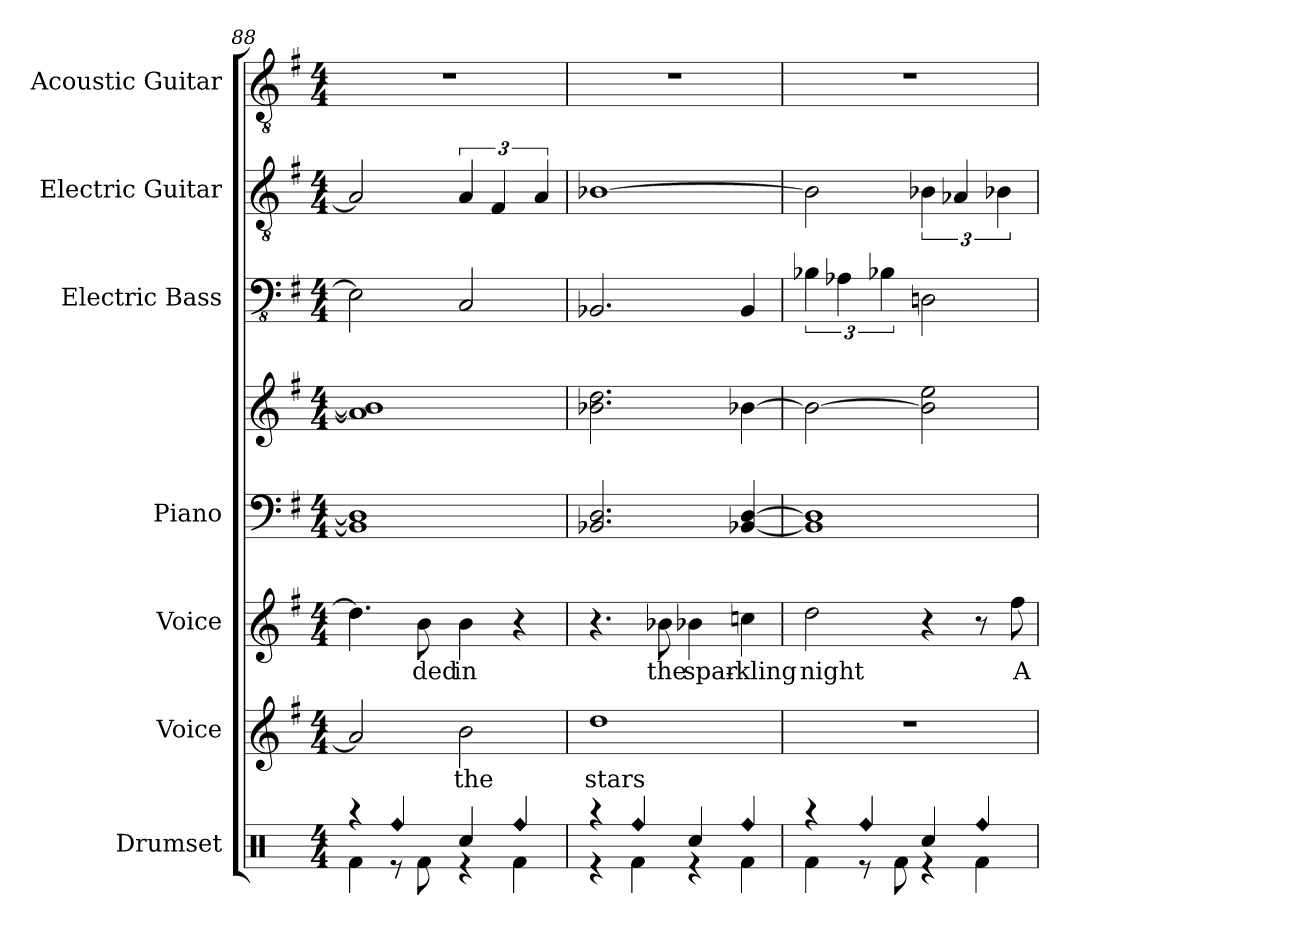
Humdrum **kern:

**kern	**kern	**text	**kern	**text	**kern	**kern	**kern	**kern	**kern
*part7	*part6	*part6	*part5	*part5	*part4	*part4	*part3	*part2	*part1
*staff8	*staff7	*staff7	*staff6	*staff6	*staff5	*staff4	*staff3	*staff2	*staff1
*I"Drumset	*I"Voice	*	*I"Voice	*	*I"Piano	*	*I"Electric Bass	*I"Electric Guitar	*I"Acoustic Guitar
*I'Drs.	*I'Vo.	*	*I'Vo.	*	*I'Pno.	*	*I'El. B.	*I'El. Guit.	*I'Guit.
*clefX	*clefG2	*	*clefG2	*	*clefF4	*clefG2	*clefFv4	*clefGv2	*clefGv2
*k[]	*k[f#]	*	*k[f#]	*	*k[f#]	*k[f#]	*k[f#]	*k[f#]	*k[f#]
*M4/4	*M4/4	*	*M4/4	*	*M4/4	*M4/4	*M4/4	*M4/4	*M4/4
=88	=88	=88	=88	=88	=88	=88	=88	=88	=88
*^	*	*	*	*	*	*	*	*	*
4r	4Rf\	2a/]	.	4.dd\]	.	1BB] 1D]	1a] 1b]	2EE\]	2A/]	1r
!LO:N:head=diamond	!	!	!	!	!	!	!	!	!	!
4Rff/	8r	.	.	.	.	.	.	.	.	.
!	!	!	!	!	!LO:LY:b	!	!	!	!	!
.	8Rf\	.	.	8b\	-ded	.	.	.	.	.
!	!	!	!LO:LY:b	!	!LO:LY:b	!	!	!	!	!
4Rcc/	4r	2b\	the	4b\	in	.	.	2CC/	6A/	.
.	.	.	.	.	.	.	.	.	6F#/	.
!LO:N:head=diamond	!	!	!	!	!	!	!	!	!	!
4Rff/	4Rf\	.	.	4r	.	.	.	.	.	.
.	.	.	.	.	.	.	.	.	6A/	.
=89	=89	=89	=89	=89	=89	=89	=89	=89	=89	=89
!	!	!	!LO:LY:b	!	!	!	!	!	!	!
4r	4r	1dd	stars	4.r	.	2.BB-X/ 2.D/	2.b-X\ 2.dd\	2.BBB-X/	[1B-X	1r
!LO:N:head=diamond	!	!	!	!	!	!	!	!	!	!
4Rff/	4Rf\	.	.	.	.	.	.	.	.	.
!	!	!	!	!	!LO:LY:b	!	!	!	!	!
.	.	.	.	8b-X\	the	.	.	.	.	.
!	!	!	!	!	!LO:LY:b	!	!	!	!	!
4Rcc/	4r	.	.	4b-X\	spar-	.	.	.	.	.
!LO:N:head=diamond	!	!	!	!	!LO:LY:b	!	!	!	!	!
4Rff/	4Rf\	.	.	4ccn\	-kling	[4BB-X/ [4D/	[4b-X\	4BBB-/	.	.
!!LO:PB:g=z
=90	=90	=90	=90	=90	=90	=90	=90	=90	=90	=90
!	!	!	!	!	!LO:LY:b	!	!	!	!	!
4r	4Rf\	1r	.	2dd\	night	1BB-] 1D]	2b-\_	6BB-X\	2B-\]	1r
.	.	.	.	.	.	.	.	6AA-X\	.	.
!LO:N:head=diamond	!	!	!	!	!	!	!	!	!	!
4Rff/	8r	.	.	.	.	.	.	.	.	.
.	.	.	.	.	.	.	.	6BB-X\	.	.
.	8Rf\	.	.	.	.	.	.	.	.	.
4Rcc/	4r	.	.	4r	.	.	2b-\] 2ee\	2DDn\	6B-X\	.
.	.	.	.	.	.	.	.	.	6A-X/	.
!LO:N:head=diamond	!	!	!	!	!	!	!	!	!	!
4Rff/	4Rf\	.	.	8r	.	.	.	.	.	.
.	.	.	.	.	.	.	.	.	6B-X\	.
!	!	!	!	!	!LO:LY:b	!	!	!	!	!
.	.	.	.	8ff#\	A	.	.	.	.	.
*v	*v	*	*	*	*	*	*	*	*	*
=	=	=	=	=	=	=	=	=	=
*-	*-	*-	*-	*-	*-	*-	*-	*-	*-
